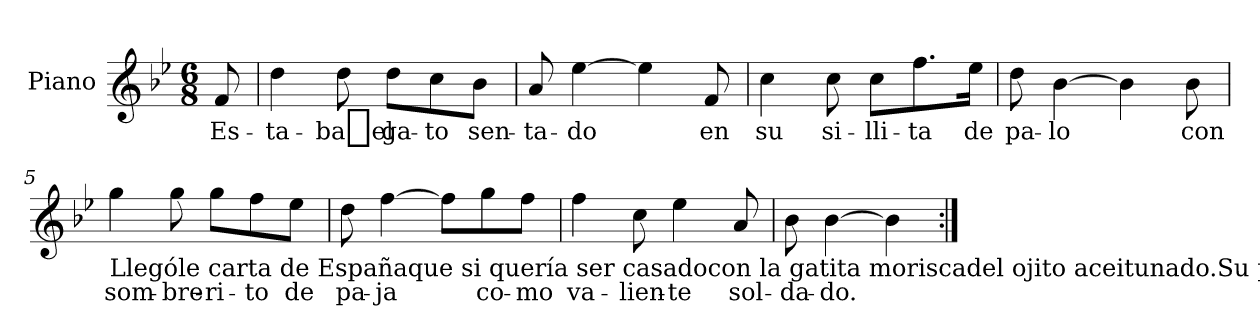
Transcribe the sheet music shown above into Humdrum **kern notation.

**kern	**text
*part1	*part1
*staff1	*staff1
*I"Piano	*
*I'Pno	*
*clefG2	*
*k[b-e-]	*
*B-:	*
*M6/8	*
=	=
8f/	Es-
=1	=1
4dd\	-ta-
8dd\	-ba_el
8dd\L	ga-
8cc\	-to
8b-\J	sen-
=2	=2
8a/	-ta-
[4ee-\	-do
4ee-\]	.
8f/	en
=3	=3
4cc\	su
8cc\	si-
8cc\L	-lli-
8.ff\	-ta
16ee-\Jk	de
=4	=4
8dd\	pa-
[4b-\	-lo
4b-\]	.
8b-\	con
!!LO:LB:g=z
=5	=5
!LO:TX:b:t=Llególe carta de Españaque si quería ser casadocon la gatita moriscadel ojito aceitunado.Su papá dijo que sí,su mamá dijo que no,y el gatito de cuidadodel tejado se cayó.Médicos y cirujanos,vengan a curar al gato,procuren que se confiesede lo que se haya robado&colon;salchichón de la despensay la carne del tejado.	!
4gg\	som-
8gg\	-bre-
8gg\L	-ri-
8ff\	-to
8ee-\J	de
=6	=6
8dd\	pa-
[4ff\	-ja
8ff\L]	.
8gg\	co-
8ff\J	-mo
=7	=7
4ff\	va-
8cc\	-lien-
4ee-\	-te
8a/	sol-
=8	=8
8b-\	-da-
[4b-\	-do.
4b-\]	.
=:|!	=:|!
*-	*-
